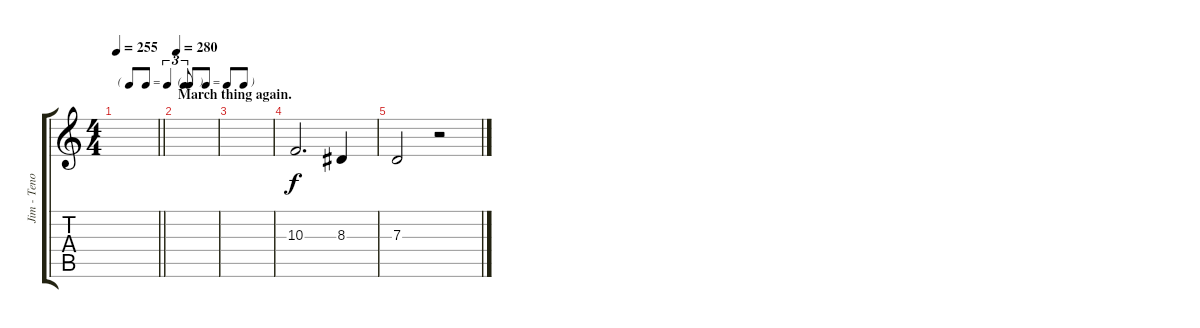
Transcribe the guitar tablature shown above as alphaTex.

\track ("Jim - Tenor Sax" "Jim - Teno") {instrument tenorsax}
\staff {score tabs}
\tuning (E4 B3 G3 D3 A2 E2) {hide}
\ts (4 4)
\tf triplet8th
\tempo 255
\clef g2
\barLineRight lightlight
\ks c
|
\tf none
\section ("" "March thing again.")
\tempo 280
|
|
10.3.2{d} 8.3.4 |
7.3.2 r.2
